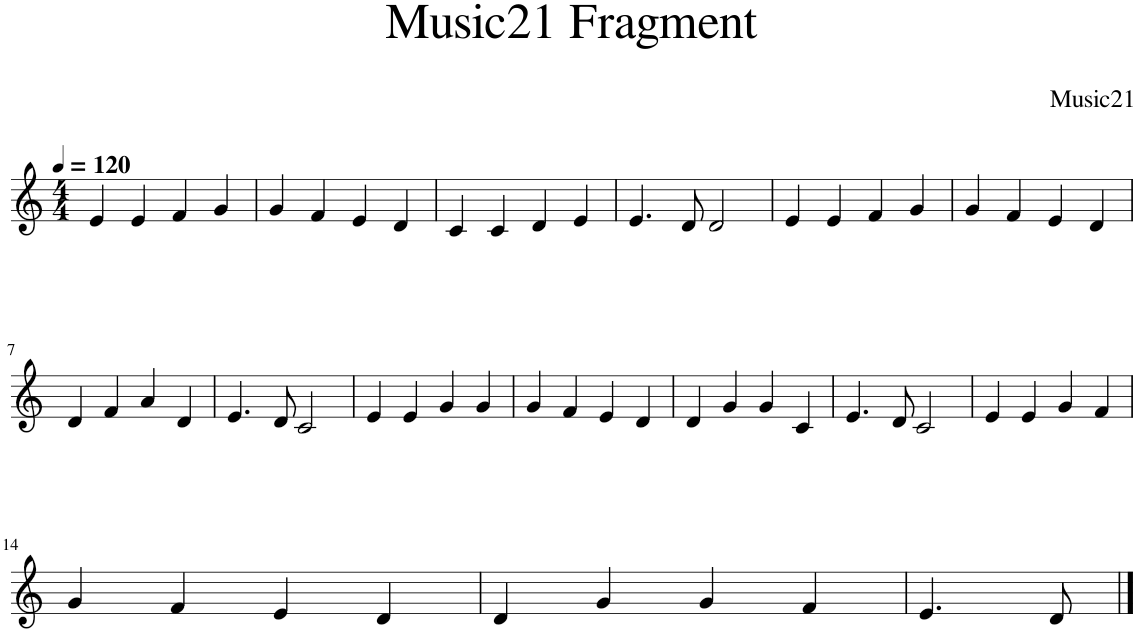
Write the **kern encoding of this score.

**kern
*part1
*staff1
*I"Piano
*I'Pno
*clefG2
*k[]
*M4/4
*MM120
=1
4e/
4e/
4f/
4g/
=2
4g/
4f/
4e/
4d/
=3
4c/
4c/
4d/
4e/
=4
4.e/
8d/
2d/
=5
4e/
4e/
4f/
4g/
=6
4g/
4f/
4e/
4d/
!!LO:LB:g=z
=7
4d/
4f/
4a/
4d/
=8
4.e/
8d/
2c/
=9
4e/
4e/
4g/
4g/
=10
4g/
4f/
4e/
4d/
=11
4d/
4g/
4g/
4c/
=12
4.e/
8d/
2c/
=13
4e/
4e/
4g/
4f/
!!LO:LB:g=z
=14
4g/
4f/
4e/
4d/
=15
4d/
4g/
4g/
4f/
=16
4.e/
8d/
==
*-
